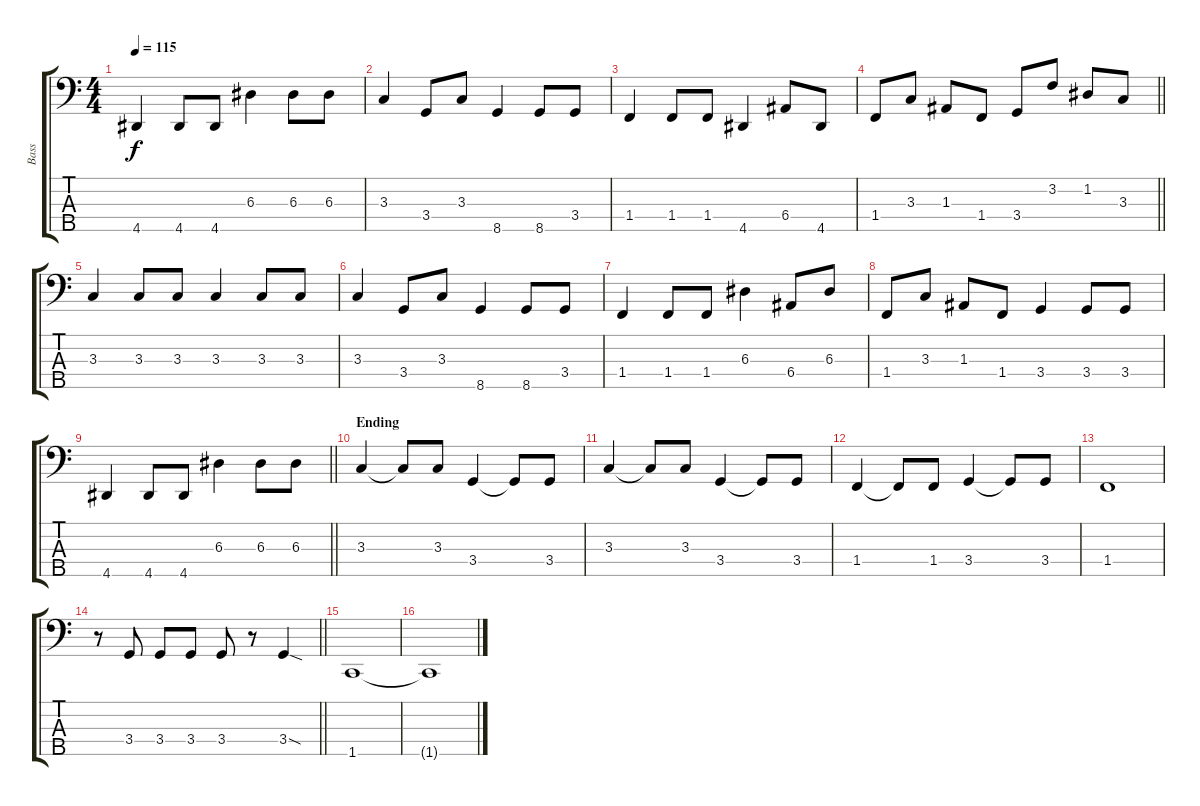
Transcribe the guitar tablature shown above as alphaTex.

\track ("Bass" "Bass") {instrument electricbassfinger}
\staff {score tabs}
\tuning (G2 D2 A1 E1 B0) {hide}
\ts (4 4)
\tempo 115
\clef f4
\ks c
4.5.4{dy f} 4.5.8 4.5.8 6.3.4 6.3.8 6.3.8 |
3.3.4 3.4.8 3.3.8 8.5.4 8.5.8 3.4.8 |
1.4.4 1.4.8 1.4.8 4.5.4 6.4.8 4.5.8 |
\barLineRight lightlight
1.4.8 3.3.8 1.3.8 1.4.8 3.4.8 3.2.8 1.2.8 3.3.8 |
3.3.4 3.3.8 3.3.8 3.3.4 3.3.8 3.3.8 |
3.3.4 3.4.8 3.3.8 8.5.4 8.5.8 3.4.8 |
1.4.4 1.4.8 1.4.8 6.3.4 6.4.8 6.3.8 |
1.4.8 3.3.8 1.3.8 1.4.8 3.4.4 3.4.8 3.4.8 |
\barLineRight lightlight
4.5.4 4.5.8 4.5.8 6.3.4 6.3.8 6.3.8 |
\section ("" "Ending")
3.3.4 3.3{t}.8 3.3.8 3.4.4 3.4{t}.8 3.4.8 |
3.3.4 3.3{t}.8 3.3.8 3.4.4 3.4{t}.8 3.4.8 |
1.4.4 1.4{t}.8 1.4.8 3.4.4 3.4{t}.8 3.4.8 |
1.4.1 |
\barLineRight lightlight
r.8 3.4.8 3.4.8 3.4.8 3.4.8 r.8 3.4{sod}.4 |
1.5.1 |
1.5{t}.1
